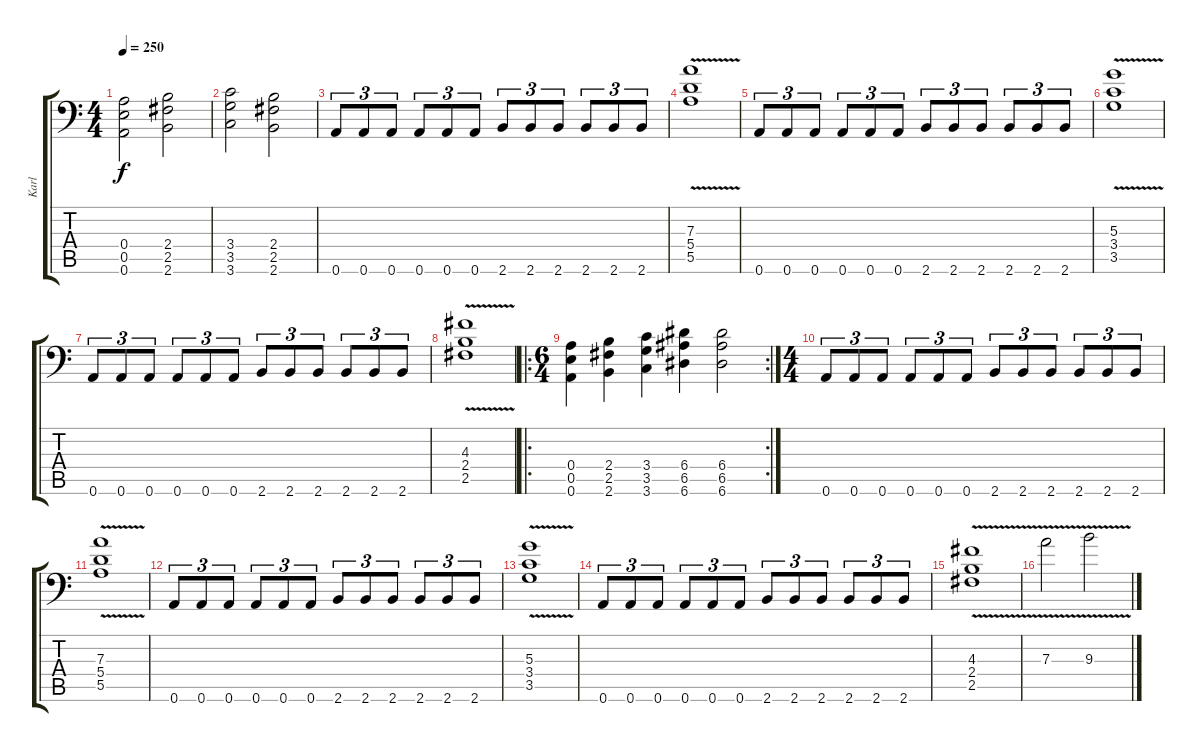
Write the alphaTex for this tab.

\track ("Karl" "Karl") {instrument distortionguitar}
\staff {score tabs}
\tuning (B3 Gb3 D3 A2 E2 A1) {hide}
\ts (4 4)
\tempo 250
\clef f4
\ks c
(0.4 0.5 0.6).2{dy f} (2.4 2.5 2.6).2 |
(3.4 3.5 3.6).2 (2.4 2.5 2.6).2 |
0.6.8{tu (3 2)} 0.6.8{tu (3 2)} 0.6.8{tu (3 2)} 0.6.8{tu (3 2)} 0.6.8{tu (3 2)} 0.6.8{tu (3 2)} 2.6.8{tu (3 2)} 2.6.8{tu (3 2)} 2.6.8{tu (3 2)} 2.6.8{tu (3 2)} 2.6.8{tu (3 2)} 2.6.8{tu (3 2)} |
(7.3{v} 5.4 5.5).1 |
0.6.8{tu (3 2)} 0.6.8{tu (3 2)} 0.6.8{tu (3 2)} 0.6.8{tu (3 2)} 0.6.8{tu (3 2)} 0.6.8{tu (3 2)} 2.6.8{tu (3 2)} 2.6.8{tu (3 2)} 2.6.8{tu (3 2)} 2.6.8{tu (3 2)} 2.6.8{tu (3 2)} 2.6.8{tu (3 2)} |
(5.3{v} 3.4 3.5).1 |
0.6.8{tu (3 2)} 0.6.8{tu (3 2)} 0.6.8{tu (3 2)} 0.6.8{tu (3 2)} 0.6.8{tu (3 2)} 0.6.8{tu (3 2)} 2.6.8{tu (3 2)} 2.6.8{tu (3 2)} 2.6.8{tu (3 2)} 2.6.8{tu (3 2)} 2.6.8{tu (3 2)} 2.6.8{tu (3 2)} |
(4.3{v} 2.4 2.5).1 |
\ro
\rc 2
\ts (6 4)
(0.4 0.5 0.6).4 (2.4 2.5 2.6).4 (3.4 3.5 3.6).4 (6.4 6.5 6.6).4 (6.4 6.5 6.6).2 |
\ts (4 4)
0.6.8{tu (3 2)} 0.6.8{tu (3 2)} 0.6.8{tu (3 2)} 0.6.8{tu (3 2)} 0.6.8{tu (3 2)} 0.6.8{tu (3 2)} 2.6.8{tu (3 2)} 2.6.8{tu (3 2)} 2.6.8{tu (3 2)} 2.6.8{tu (3 2)} 2.6.8{tu (3 2)} 2.6.8{tu (3 2)} |
(7.3{v} 5.4 5.5).1 |
0.6.8{tu (3 2)} 0.6.8{tu (3 2)} 0.6.8{tu (3 2)} 0.6.8{tu (3 2)} 0.6.8{tu (3 2)} 0.6.8{tu (3 2)} 2.6.8{tu (3 2)} 2.6.8{tu (3 2)} 2.6.8{tu (3 2)} 2.6.8{tu (3 2)} 2.6.8{tu (3 2)} 2.6.8{tu (3 2)} |
(5.3{v} 3.4 3.5).1 |
0.6.8{tu (3 2)} 0.6.8{tu (3 2)} 0.6.8{tu (3 2)} 0.6.8{tu (3 2)} 0.6.8{tu (3 2)} 0.6.8{tu (3 2)} 2.6.8{tu (3 2)} 2.6.8{tu (3 2)} 2.6.8{tu (3 2)} 2.6.8{tu (3 2)} 2.6.8{tu (3 2)} 2.6.8{tu (3 2)} |
(4.3{v} 2.4 2.5).1 |
7.3{v}.2 9.3{v}.2
